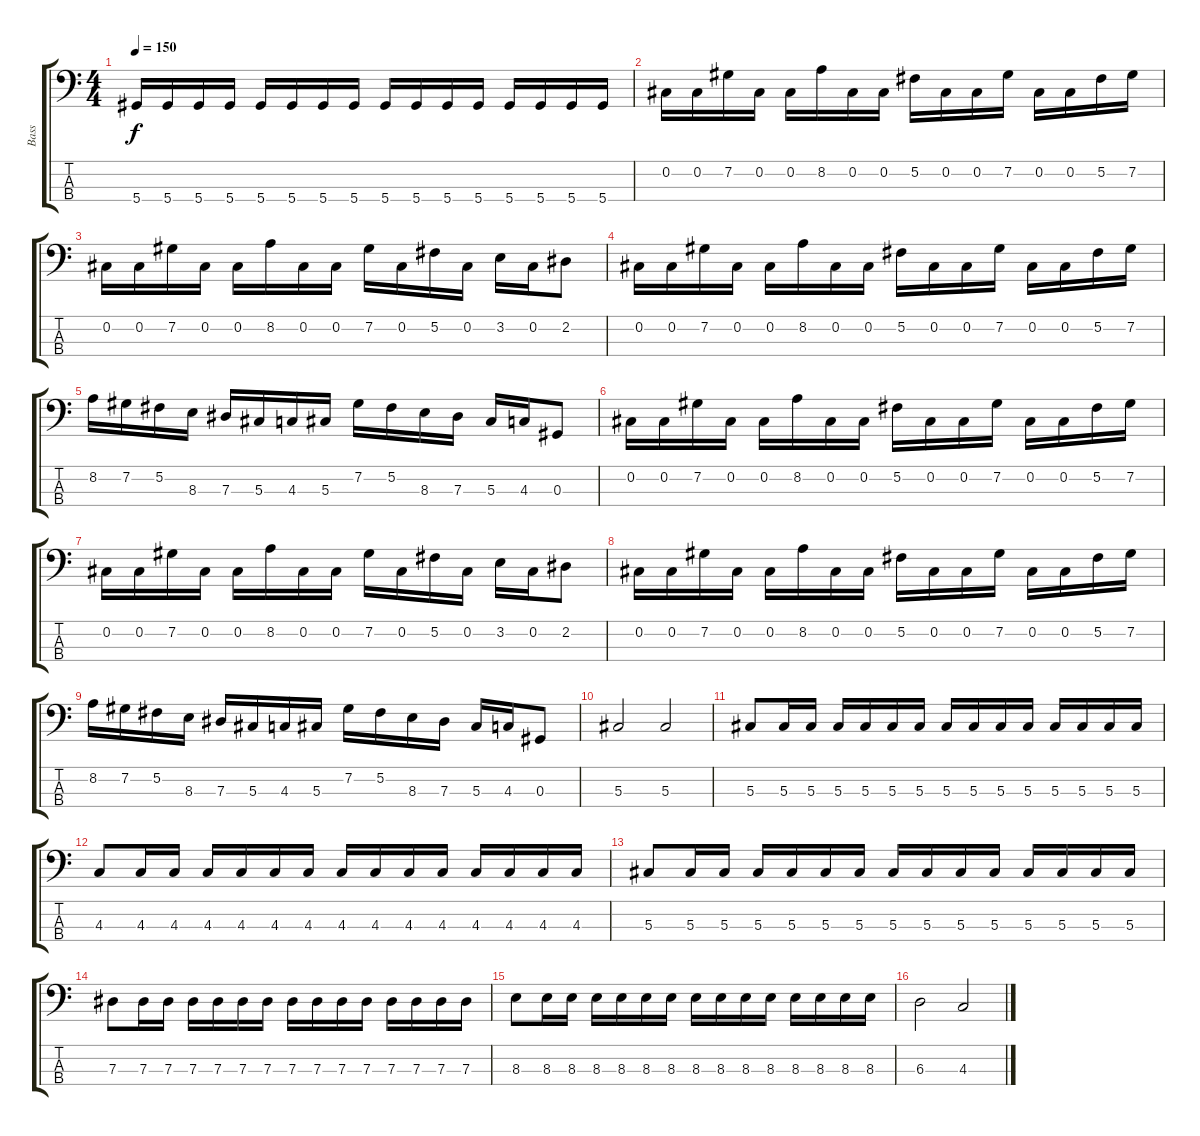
\track ("Bass" "Bass") {instrument electricbasspick}
\staff {score tabs}
\tuning (Gb2 Db2 Ab1 Eb1) {hide}
\ts (4 4)
\tempo 150
\clef f4
\ks c
5.4.16{dy f} 5.4.16 5.4.16 5.4.16 5.4.16 5.4.16 5.4.16 5.4.16 5.4.16 5.4.16 5.4.16 5.4.16 5.4.16 5.4.16 5.4.16 5.4.16 |
0.2.16 0.2.16 7.2.16 0.2.16 0.2.16 8.2.16 0.2.16 0.2.16 5.2.16 0.2.16 0.2.16 7.2.16 0.2.16 0.2.16 5.2.16 7.2.16 |
0.2.16 0.2.16 7.2.16 0.2.16 0.2.16 8.2.16 0.2.16 0.2.16 7.2.16 0.2.16 5.2.16 0.2.16 3.2.16 0.2.16 2.2.8 |
0.2.16 0.2.16 7.2.16 0.2.16 0.2.16 8.2.16 0.2.16 0.2.16 5.2.16 0.2.16 0.2.16 7.2.16 0.2.16 0.2.16 5.2.16 7.2.16 |
8.2.16 7.2.16 5.2.16 8.3.16 7.3.16 5.3.16 4.3.16 5.3.16 7.2.16 5.2.16 8.3.16 7.3.16 5.3.16 4.3.16 0.3.8 |
0.2.16 0.2.16 7.2.16 0.2.16 0.2.16 8.2.16 0.2.16 0.2.16 5.2.16 0.2.16 0.2.16 7.2.16 0.2.16 0.2.16 5.2.16 7.2.16 |
0.2.16 0.2.16 7.2.16 0.2.16 0.2.16 8.2.16 0.2.16 0.2.16 7.2.16 0.2.16 5.2.16 0.2.16 3.2.16 0.2.16 2.2.8 |
0.2.16 0.2.16 7.2.16 0.2.16 0.2.16 8.2.16 0.2.16 0.2.16 5.2.16 0.2.16 0.2.16 7.2.16 0.2.16 0.2.16 5.2.16 7.2.16 |
8.2.16 7.2.16 5.2.16 8.3.16 7.3.16 5.3.16 4.3.16 5.3.16 7.2.16 5.2.16 8.3.16 7.3.16 5.3.16 4.3.16 0.3.8 |
5.3.2 5.3.2 |
5.3.8 5.3.16 5.3.16 5.3.16 5.3.16 5.3.16 5.3.16 5.3.16 5.3.16 5.3.16 5.3.16 5.3.16 5.3.16 5.3.16 5.3.16 |
4.3.8 4.3.16 4.3.16 4.3.16 4.3.16 4.3.16 4.3.16 4.3.16 4.3.16 4.3.16 4.3.16 4.3.16 4.3.16 4.3.16 4.3.16 |
5.3.8 5.3.16 5.3.16 5.3.16 5.3.16 5.3.16 5.3.16 5.3.16 5.3.16 5.3.16 5.3.16 5.3.16 5.3.16 5.3.16 5.3.16 |
7.3.8 7.3.16 7.3.16 7.3.16 7.3.16 7.3.16 7.3.16 7.3.16 7.3.16 7.3.16 7.3.16 7.3.16 7.3.16 7.3.16 7.3.16 |
8.3.8 8.3.16 8.3.16 8.3.16 8.3.16 8.3.16 8.3.16 8.3.16 8.3.16 8.3.16 8.3.16 8.3.16 8.3.16 8.3.16 8.3.16 |
6.3.2 4.3.2
